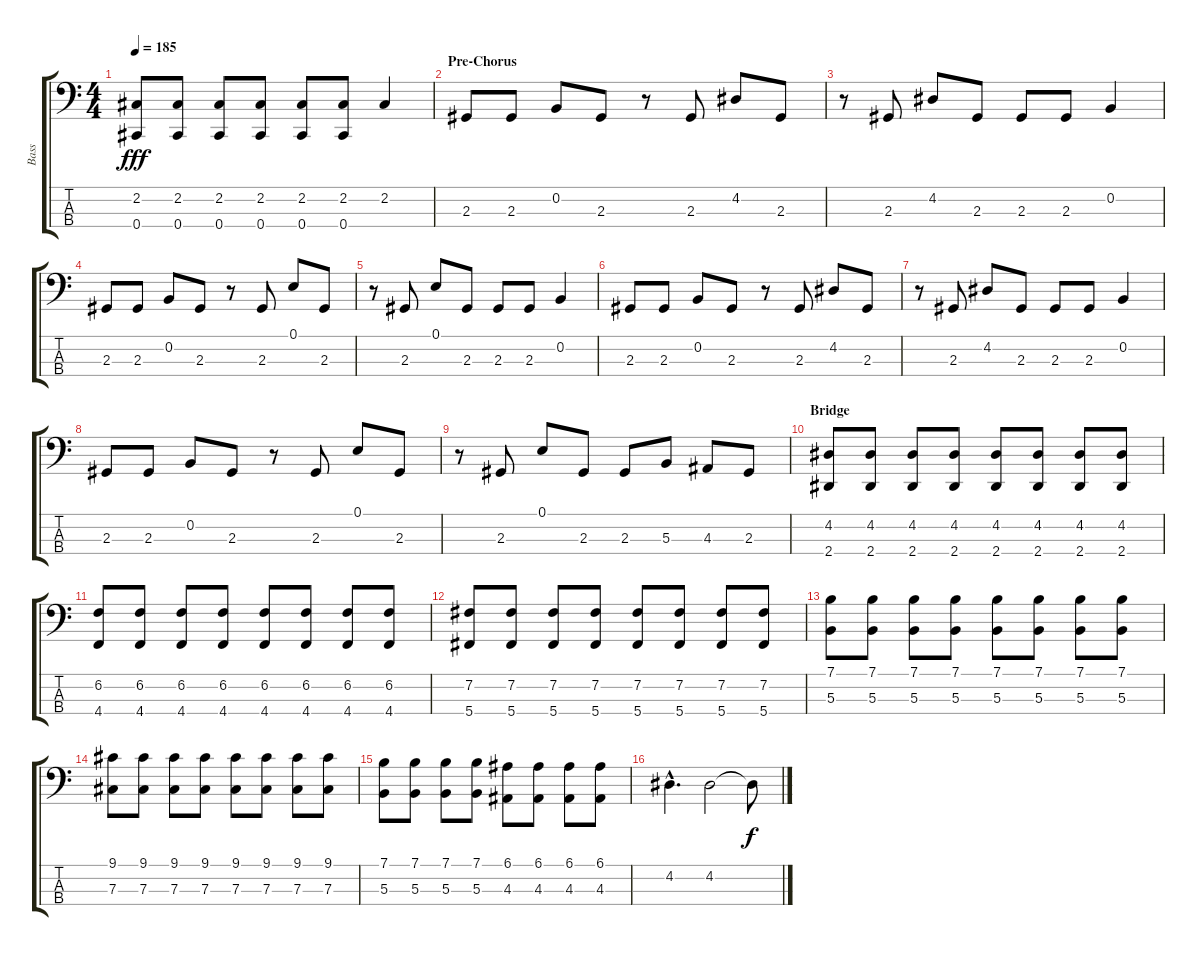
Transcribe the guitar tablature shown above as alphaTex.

\track ("Bass" "Bass") {instrument electricbassfinger}
\staff {score tabs}
\tuning (E2 B1 Gb1 Db1) {hide}
\ts (4 4)
\tempo 185
\clef f4
\ks c
(2.2 0.4).8{dy fff} (2.2 0.4).8 (2.2 0.4).8 (2.2 0.4).8 (2.2 0.4).8 (2.2 0.4).8 2.2.4 |
\section ("" "Pre-Chorus")
2.3.8 2.3.8 0.2.8 2.3.8 r.8 2.3.8 4.2.8 2.3.8 |
r.8 2.3.8 4.2.8 2.3.8 2.3.8 2.3.8 0.2.4 |
2.3.8 2.3.8 0.2.8 2.3.8 r.8 2.3.8 0.1.8 2.3.8 |
r.8 2.3.8 0.1.8 2.3.8 2.3.8 2.3.8 0.2.4 |
2.3.8 2.3.8 0.2.8 2.3.8 r.8 2.3.8 4.2.8 2.3.8 |
r.8 2.3.8 4.2.8 2.3.8 2.3.8 2.3.8 0.2.4 |
2.3.8 2.3.8 0.2.8 2.3.8 r.8 2.3.8 0.1.8 2.3.8 |
r.8 2.3.8 0.1.8 2.3.8 2.3.8 5.3.8 4.3.8 2.3.8 |
\section ("" "Bridge")
(4.2 2.4).8 (4.2 2.4).8 (4.2 2.4).8 (4.2 2.4).8 (4.2 2.4).8 (4.2 2.4).8 (4.2 2.4).8 (4.2 2.4).8 |
(6.2 4.4).8 (6.2 4.4).8 (6.2 4.4).8 (6.2 4.4).8 (6.2 4.4).8 (6.2 4.4).8 (6.2 4.4).8 (6.2 4.4).8 |
(7.2 5.4).8 (7.2 5.4).8 (7.2 5.4).8 (7.2 5.4).8 (7.2 5.4).8 (7.2 5.4).8 (7.2 5.4).8 (7.2 5.4).8 |
(7.1 5.3).8 (7.1 5.3).8 (7.1 5.3).8 (7.1 5.3).8 (7.1 5.3).8 (7.1 5.3).8 (7.1 5.3).8 (7.1 5.3).8 |
(9.1 7.3).8 (9.1 7.3).8 (9.1 7.3).8 (9.1 7.3).8 (9.1 7.3).8 (9.1 7.3).8 (9.1 7.3).8 (9.1 7.3).8 |
(7.1 5.3).8 (7.1 5.3).8 (7.1 5.3).8 (7.1 5.3).8 (6.1 4.3).8 (6.1 4.3).8 (6.1 4.3).8 (6.1 4.3).8 |
4.2{hac}.4{d} 4.2.2 4.2{t}.8{dy f}
